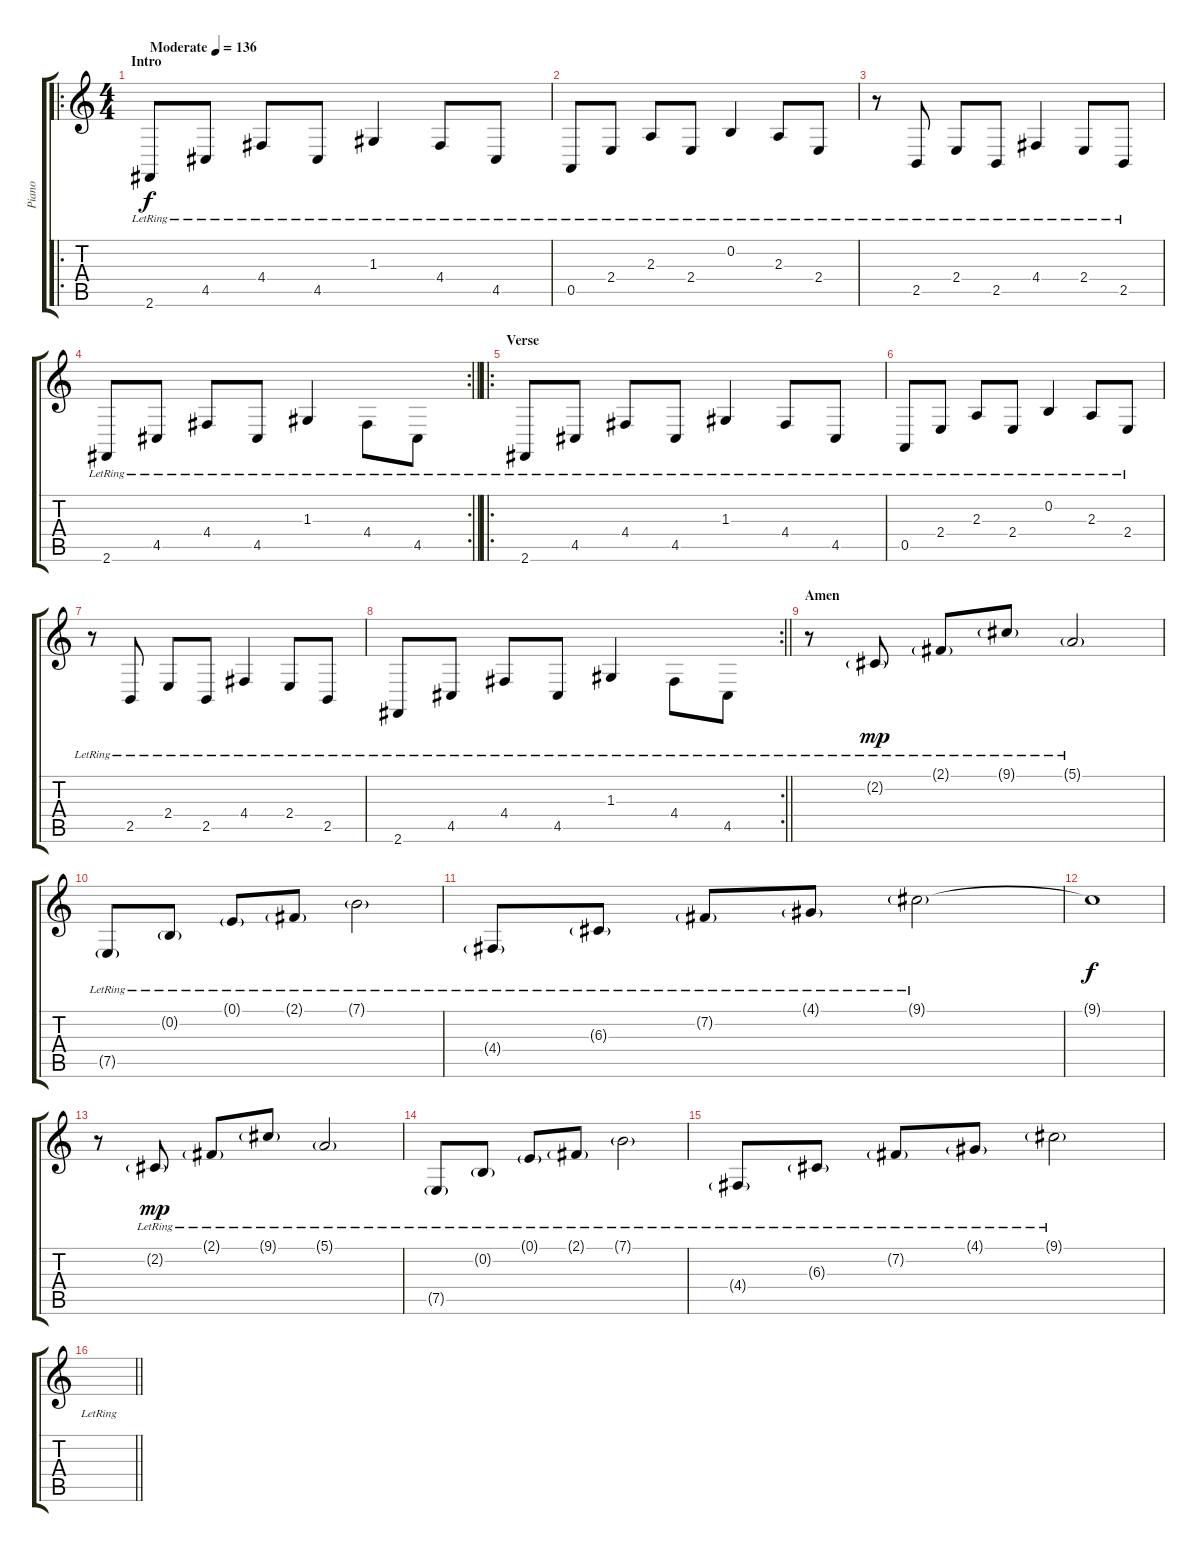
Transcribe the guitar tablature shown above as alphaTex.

\track ("Piano" "Piano") {instrument brightacousticpiano}
\staff {score tabs}
\tuning (E4 B3 G3 D3 A2 E2) {hide}
\ro
\ts (4 4)
\section ("" "Intro")
\tempo (136 "Moderate")
\clef g2
\ks c
2.6{lr}.8{dy f instrument brightacousticpiano} 4.5{lr}.8 4.4{lr}.8 4.5{lr}.8 1.3{lr}.4 4.4{lr}.8 4.5{lr}.8 |
0.5{lr}.8 2.4{lr}.8 2.3{lr}.8 2.4{lr}.8 0.2{lr}.4 2.3{lr}.8 2.4{lr}.8 |
r.8 2.5{lr}.8 2.4{lr}.8 2.5{lr}.8{txt ""} 4.4{lr}.4 2.4{lr}.8 2.5{lr}.8 |
\rc 2
\barLineRight lightlight
2.6{lr}.8 4.5{lr}.8 4.4{lr}.8 4.5{lr}.8 1.3{lr}.4 4.4{lr}.8{beam Down} 4.5{lr}.8{beam Down} |
\ro
\section ("" "Verse")
2.6{lr}.8 4.5{lr}.8 4.4{lr}.8 4.5{lr}.8 1.3{lr}.4 4.4{lr}.8 4.5{lr}.8 |
0.5{lr}.8 2.4{lr}.8 2.3{lr}.8 2.4{lr}.8 0.2{lr}.4 2.3{lr}.8 2.4{lr}.8 |
r.8 2.5{lr}.8 2.4{lr}.8 2.5{lr}.8 4.4{lr}.4 2.4{lr}.8 2.5{lr}.8 |
\rc 2
\barLineRight lightlight
2.6{lr}.8 4.5{lr}.8 4.4{lr}.8 4.5{lr}.8 1.3{lr}.4 4.4{lr}.8{beam Down} 4.5{lr}.8{beam Down} |
\section ("" "Amen")
r.8 2.2{g lr}.8{dy mp} 2.1{g lr}.8 9.1{g lr}.8 5.1{g lr}.2 |
7.5{g lr}.8 0.2{g lr}.8 0.1{g lr}.8 2.1{g lr}.8 7.1{g lr}.2 |
4.4{g lr}.8 6.3{g lr}.8 7.2{g lr}.8 4.1{g lr}.8 9.1{g lr}.2 |
9.1{t}.1{dy f} |
r.8 2.2{g lr}.8{dy mp} 2.1{g lr}.8 9.1{g lr}.8 5.1{g lr}.2 |
7.5{g lr}.8 0.2{g lr}.8 0.1{g lr}.8 2.1{g lr}.8 7.1{g lr}.2 |
4.4{g lr}.8 6.3{g lr}.8 7.2{g lr}.8 4.1{g lr}.8 9.1{g lr}.2 |
\barLineRight lightlight
